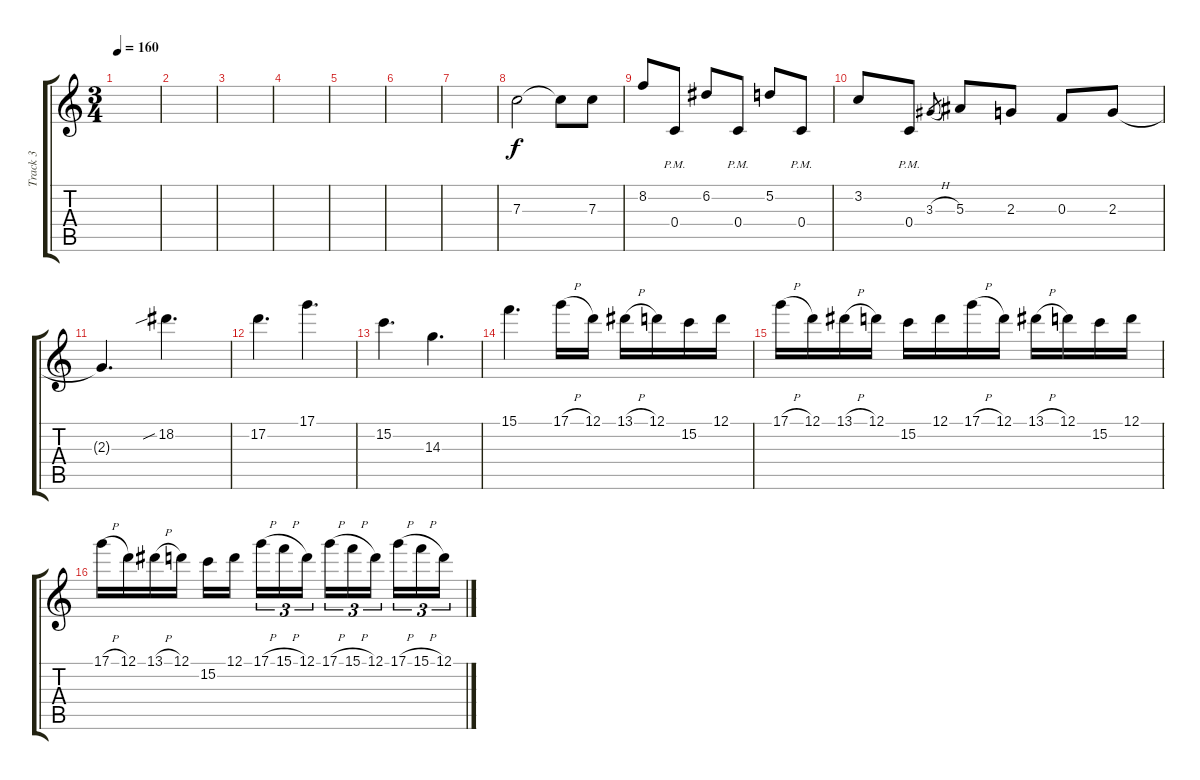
\track ("Track 3" "Track 3") {instrument distortionguitar}
\staff {score tabs}
\tuning (D4 A3 F3 C3 G2 C2) {hide}
\ts (3 4)
\tempo 160
\clef g2
\ks c
|
|
|
|
|
|
|
7.3.2 7.3{t}.8 7.3.8 |
8.2.8 0.4{pm}.8 6.2.8 0.4{pm}.8 5.2.8 0.4{pm}.8 |
3.2.8 0.4{pm}.8 3.3{h}.8{gr} 5.3.8 2.3.8 0.3.8 2.3.8 |
2.3{t}.4{d} 18.2{sib}.4{d} |
17.2.4{d} 17.1.4{d} |
15.2.4{d} 14.3.4{d} |
15.1.4{d} 17.1{h}.16 12.1.16 13.1{h}.16 12.1.16 15.2.16 12.1.16 |
17.1{h}.16 12.1.16 13.1{h}.16 12.1.16 15.2.16 12.1.16 17.1{h}.16 12.1.16 13.1{h}.16 12.1.16 15.2.16 12.1.16 |
17.1{h}.16 12.1.16 13.1{h}.16 12.1.16 15.2.16 12.1.16{beam splitsecondary} 17.1{h}.16{tu (3 2)} 15.1{h}.16{tu (3 2)} 12.1.16{tu (3 2)} 17.1{h}.16{tu (3 2)} 15.1{h}.16{tu (3 2)} 12.1.16{tu (3 2) beam splitsecondary} 17.1{h}.16{tu (3 2)} 15.1{h}.16{tu (3 2)} 12.1.16{tu (3 2)}
